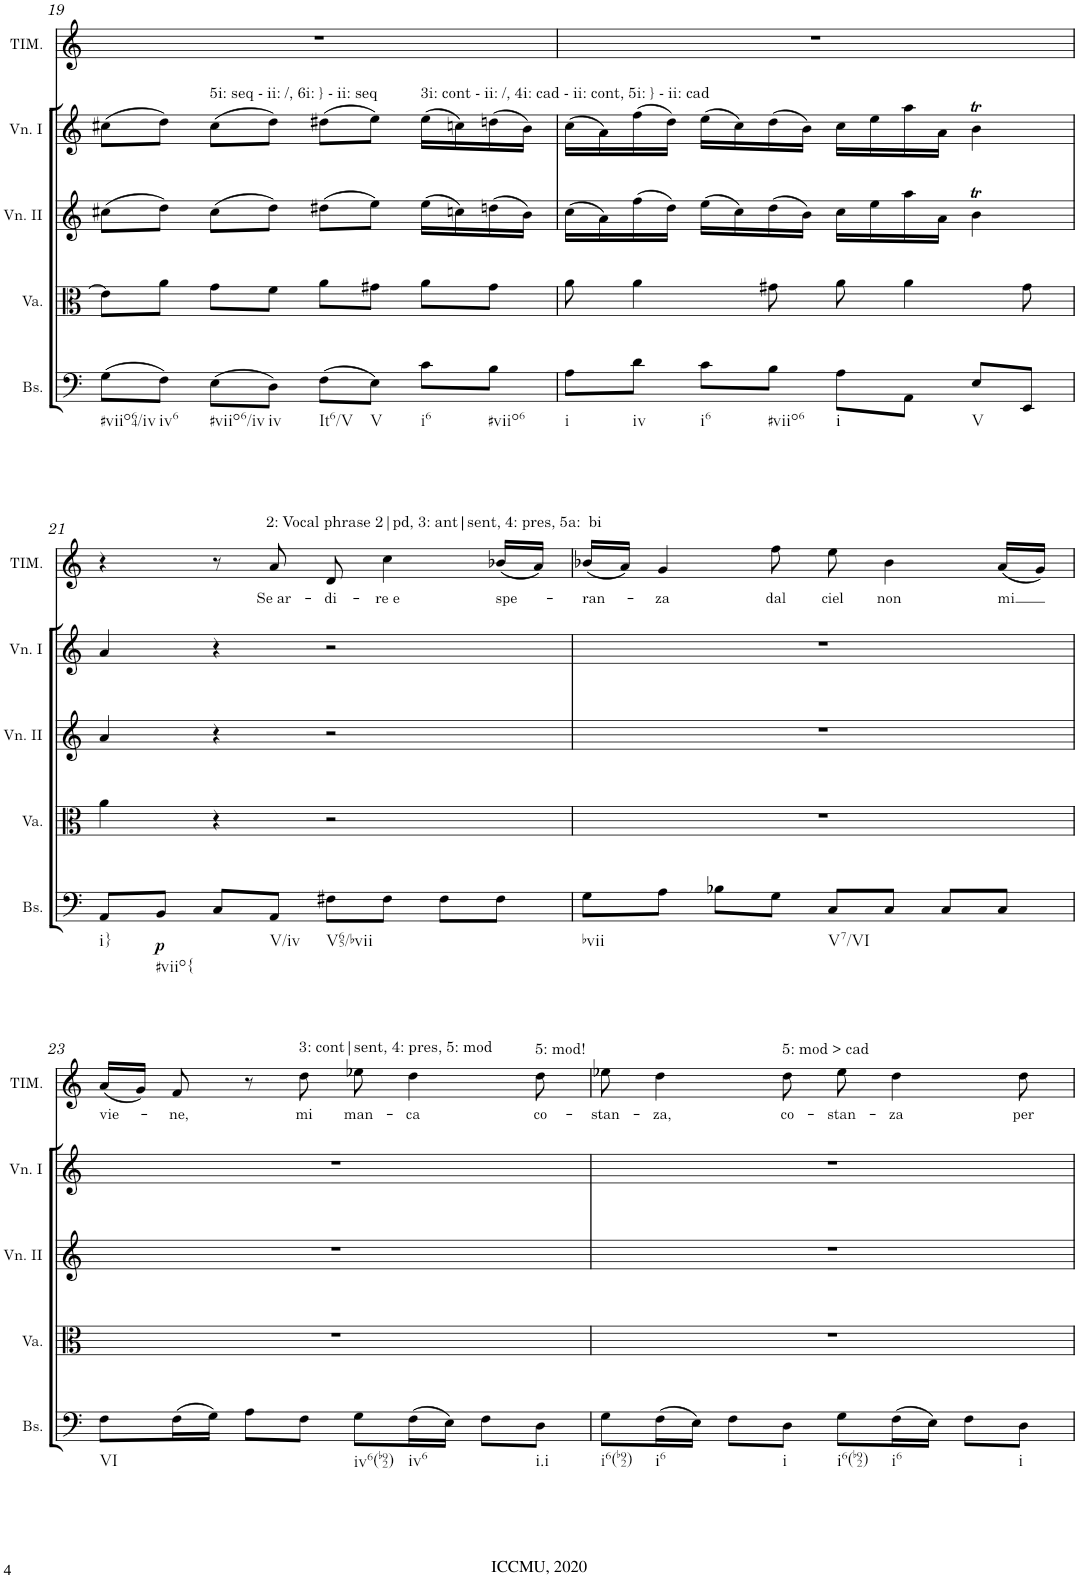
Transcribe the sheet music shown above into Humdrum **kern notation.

**kern	**dynam	**kern	**kern	**kern	**kern	**text
*part5	*part5	*part4	*part3	*part2	*part1	*part1
*staff5	*staff5	*staff4	*staff3	*staff2	*staff1	*staff1
*I"Basso	*	*I"Viola	*I"Violino II	*I"Violino I	*I"TIMANTE	*
*I'Bs.	*	*I'Va.	*I'Vn. II	*I'Vn. I	*I'TIM.	*
!!LO:PB:g=z
*clefF4	*	*clefC3	*clefG2	*clefG2	*clefG2	*
*k[]	*	*k[]	*k[]	*k[]	*k[]	*
*M4/4	*	*M4/4	*M4/4	*M4/4	*M4/4	*
*met(c)	*	*met(c)	*met(c)	*met(c)	*met(c)	*
=19	=19	=19	=19	=19	=19	=19
!LO:TX:b:t=#viio64/iv	!	!	!	!	!	!
(>8G\L	.	8e\L]	(>8cc#X\L	(>8cc#X\L	1r	.
!LO:TX:b:t=iv6	!	!	!	!	!	!
8F\J)	.	8a\J	8dd\J)	8dd\J)	.	.
!	!	!	!	!LO:TX:a:t=5i&colon; seq - ii&colon; /, 6i&colon; } - ii&colon; seq	!	!
!LO:TX:b:t=#viio6/iv	!	!	!	!	!	!
(>8E\L	.	8g\L	(>8cc#\L	(>8cc#\L	.	.
!LO:TX:b:t=iv	!	!	!	!	!	!
8D\J)	.	8f\J	8dd\J)	8dd\J)	.	.
!LO:TX:b:t=It6/V	!	!	!	!	!	!
(>8F\L	.	8a\L	(>8dd#X\L	(>8dd#X\L	.	.
!LO:TX:b:t=V	!	!	!	!	!	!
8E\J)	.	8g#X\J	8ee\J)	8ee\J)	.	.
!	!	!	!	!LO:TX:a:t=3i&colon; cont - ii&colon; /, 4i&colon; cad - ii&colon; cont, 5i&colon; } - ii&colon; cad	!	!
!LO:TX:b:t=i6	!	!	!	!	!	!
8c\L	.	8a\L	(>16ee\LL	(>16ee\LL	.	.
.	.	.	16ccn\)	16ccn\)	.	.
!LO:TX:b:t=#viio6	!	!	!	!	!	!
8B\J	.	8g#\J	(>16ddn\	(>16ddn\	.	.
.	.	.	16b\JJ)	16b\JJ)	.	.
=20	=20	=20	=20	=20	=20	=20
!LO:TX:b:t=i	!	!	!	!	!	!
8A\L	.	8a\	(>16cc\LL	(>16cc\LL	1r	.
.	.	.	16a\)	16a\)	.	.
!LO:TX:b:t=iv	!	!	!	!	!	!
8d\J	.	4a\	(>16ff\	(>16ff\	.	.
.	.	.	16dd\JJ)	16dd\JJ)	.	.
!LO:TX:b:t=i6	!	!	!	!	!	!
8c\L	.	.	(>16ee\LL	(>16ee\LL	.	.
.	.	.	16cc\)	16cc\)	.	.
!LO:TX:b:t=#viio6	!	!	!	!	!	!
8B\J	.	8g#X\	(>16dd\	(>16dd\	.	.
.	.	.	16b\JJ)	16b\JJ)	.	.
!LO:TX:b:t=i	!	!	!	!	!	!
8A\L	.	8a\	16cc\LL	16cc\LL	.	.
.	.	.	16ee\	16ee\	.	.
8AA\J	.	4a\	16aa\	16aa\	.	.
.	.	.	16a\JJ	16a\JJ	.	.
!LO:TX:b:t=V	!	!	!	!	!	!
8E/L	.	.	4bt\	4bt\	.	.
8EE/J	.	8g#\	.	.	.	.
!!LO:LB:g=z
=21	=21	=21	=21	=21	=21	=21
!LO:TX:b:t=i}	!	!	!	!	!	!
8AA/L	.	4a\	4a/	4a/	4r	.
!LO:TX:b:t=#viio{	!	!	!	!	!	!
!	!LO:DY:b	!	!	!	!	!
8BB/J	p	.	.	.	.	.
8C/L	.	4r	4r	4r	8r	.
!	!	!	!	!	!LO:TX:a:t=2&colon; Vocal phrase 2|pd, 3&colon; ant|sent, 4&colon; pres, 5a&colon;  bi	!
!LO:TX:b:t=V/iv	!	!	!	!	!	!
!	!	!	!	!	!	!LO:LY:b
8AA/J	.	.	.	.	8a/	Se ar-
!LO:TX:b:t=V65/bvii	!	!	!	!	!	!
!	!	!	!	!	!	!LO:LY:b
8F#X\L	.	2r	2r	2r	8d/	-di-
!	!	!	!	!	!	!LO:LY:b
8F#\J	.	.	.	.	4cc\	re e
8F#\L	.	.	.	.	.	.
!	!	!	!	!	!	!LO:LY:b
8F#\J	.	.	.	.	(<16b-X/LL	spe-
.	.	.	.	.	16a/JJ)	.
=22	=22	=22	=22	=22	=22	=22
!LO:TX:b:t=bvii	!	!	!	!	!	!
!	!	!	!	!	!	!LO:LY:b
8G\L	.	1r	1r	1r	(<16b-X/LL	-ran-
.	.	.	.	.	16a/JJ)	.
!	!	!	!	!	!	!LO:LY:b
8A\J	.	.	.	.	4g/	-za
8B-X\L	.	.	.	.	.	.
!	!	!	!	!	!	!LO:LY:b
8G\J	.	.	.	.	8ff\	dal
!LO:TX:b:t=V7/VI	!	!	!	!	!	!
!	!	!	!	!	!	!LO:LY:b
8C/L	.	.	.	.	8ee\	ciel
!	!	!	!	!	!	!LO:LY:b
8C/J	.	.	.	.	4b-\	non
8C/L	.	.	.	.	.	.
!	!	!	!	!	!	!LO:LY:b
8C/J	.	.	.	.	(<16a/LL	mi
.	.	.	.	.	16g/JJ)	.
!!LO:LB:g=z
=23	=23	=23	=23	=23	=23	=23
!LO:TX:b:t=VI	!	!	!	!	!	!
!	!	!	!	!	!	!LO:LY:b
8F\L	.	1r	1r	1r	(<16a/LL	vie-
.	.	.	.	.	16g/JJ)	.
!	!	!	!	!	!	!LO:LY:b
(>16F\L	.	.	.	.	8f/	-ne,
16G\JJ)	.	.	.	.	.	.
8A\L	.	.	.	.	8r	.
!	!	!	!	!	!LO:TX:a:t=3&colon; cont|sent, 4&colon; pres, 5&colon;&nbsp;mod	!
!	!	!	!	!	!	!LO:LY:b
8F\J	.	.	.	.	8dd\	mi
!LO:TX:b:t=iv6(b92)	!	!	!	!	!	!
!	!	!	!	!	!	!LO:LY:b
8G\L	.	.	.	.	8ee-X\	man-
!LO:TX:b:t=iv6	!	!	!	!	!	!
!	!	!	!	!	!	!LO:LY:b
(>16F\L	.	.	.	.	4dd\	-ca
16E\JJ)	.	.	.	.	.	.
8F\L	.	.	.	.	.	.
!	!	!	!	!	!LO:TX:a:t=5&colon;&nbsp;mod!	!
!LO:TX:b:t=i.i	!	!	!	!	!	!
!	!	!	!	!	!	!LO:LY:b
8D\J	.	.	.	.	8dd\	co-
=24	=24	=24	=24	=24	=24	=24
!LO:TX:b:t=i6(b92)	!	!	!	!	!	!
!	!	!	!	!	!	!LO:LY:b
8G\L	.	1r	1r	1r	8ee-X\	-stan-
!LO:TX:b:t=i6	!	!	!	!	!	!
!	!	!	!	!	!	!LO:LY:b
(>16F\L	.	.	.	.	4dd\	-za,
16E\JJ)	.	.	.	.	.	.
8F\L	.	.	.	.	.	.
!	!	!	!	!	!LO:TX:a:t=5&colon; mod&nbsp;>&nbsp;cad	!
!LO:TX:b:t=i	!	!	!	!	!	!
!	!	!	!	!	!	!LO:LY:b
8D\J	.	.	.	.	8dd\	co-
!LO:TX:b:t=i6(b92)	!	!	!	!	!	!
!	!	!	!	!	!	!LO:LY:b
8G\L	.	.	.	.	8ee-\	-stan-
!LO:TX:b:t=i6	!	!	!	!	!	!
!	!	!	!	!	!	!LO:LY:b
(>16F\L	.	.	.	.	4dd\	-za
16E\JJ)	.	.	.	.	.	.
8F\L	.	.	.	.	.	.
!LO:TX:b:t=i	!	!	!	!	!	!
!	!	!	!	!	!	!LO:LY:b
8D\J	.	.	.	.	8dd\	per
=	=	=	=	=	=	=
*-	*-	*-	*-	*-	*-	*-
